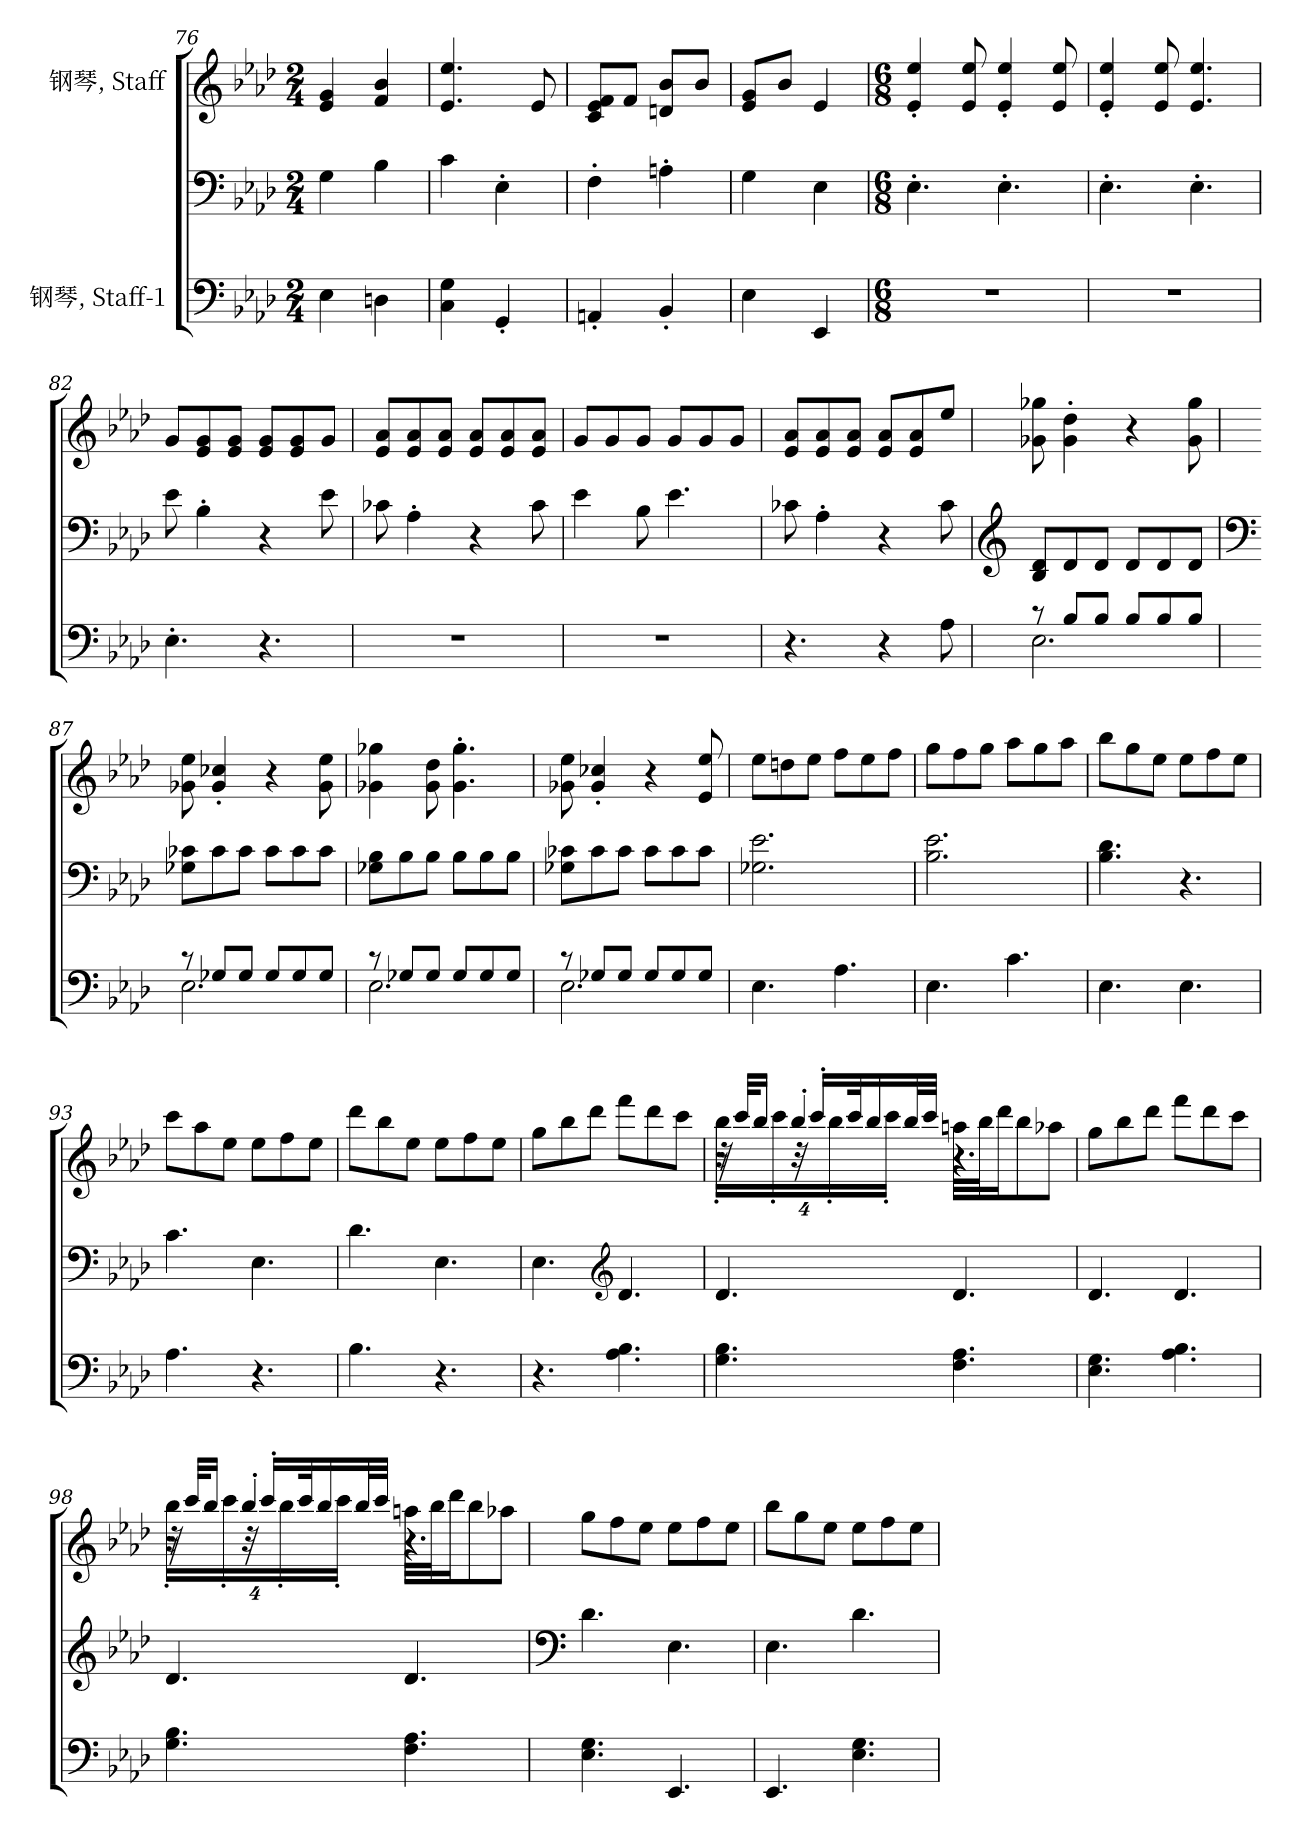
**kern	**kern	**kern
*part2	*part2	*part1
*staff3	*staff2	*staff1
*I"钢琴, Staff-1	*	*I"钢琴, Staff
*clefF4	*clefF4	*clefG2
*k[b-e-a-d-]	*k[b-e-a-d-]	*k[b-e-a-d-]
*M2/4	*M2/4	*M2/4
=76	=76	=76
4E-\	4G\	4e-/ 4g/
4Dn\	4B-\	4f/ 4b-/
=77	=77	=77
4C\ 4G\	4c\	4.e-/ 4.ee-/
4GG'/	4E-'\	.
.	.	8e-/
=78	=78	=78
4AAn'/	4F'\	8c/ 8e-/ 8f/L
.	.	8f/J
4BB-'/	4An'\	8dn/ 8b-/L
.	.	8b-/J
!!LO:PB:g=z
=79	=79	=79
4E-\	4G\	8e-/ 8g/L
.	.	8b-/J
4EE-/	4E-\	4e-/
=80	=80	=80
*M6/8	*M6/8	*M6/8
*	*	*MM180
2.r	4.E-'\	4e-/' 4ee-/'
.	.	8e-/ 8ee-/
.	4.E-'\	4e-/' 4ee-/'
.	.	8e-/ 8ee-/
=81	=81	=81
2.r	4.E-'\	4e-/' 4ee-/'
.	.	8e-/ 8ee-/
.	4.E-'\	4.e-/ 4.ee-/
=82	=82	=82
4.E-'\	8e-\	8g/L
.	4B-'\	8e-/ 8g/
.	.	8e-/ 8g/J
4.r	4r	8e-/ 8g/L
.	.	8e-/ 8g/
.	8e-\	8g/J
=83	=83	=83
2.r	8c-X\	8e-/ 8a-/L
.	4A-'\	8e-/ 8a-/
.	.	8e-/ 8a-/J
.	4r	8e-/ 8a-/L
.	.	8e-/ 8a-/
.	8c-\	8e-/ 8a-/J
=84	=84	=84
2.r	4e-\	8g/L
.	.	8g/
.	8B-\	8g/J
.	4.e-\	8g/L
.	.	8g/
.	.	8g/J
!!LO:LB:g=z
=85	=85	=85
4.r	8c-X\	8e-/ 8a-/L
.	4A-'\	8e-/ 8a-/
.	.	8e-/ 8a-/J
4r	4r	8e-/ 8a-/L
.	.	8e-/ 8a-/
8A-\	8c-\	8ee-/J
=86	=86	=86
*	*clefG2	*
*^	*	*
8r	2.E-\	8B-/ 8d-/L	8g-X\ 8gg-X\
8B-/L	.	8d-/	4g-\' 4dd-\'
8B-/J	.	8d-/J	.
8B-/L	.	8d-/L	4r
8B-/	.	8d-/	.
8B-/J	.	8d-/J	8g-\ 8gg-\
=87	=87	=87	=87
*	*	*clefF4	*
8r	2.E-\	8G-X\ 8c-X\L	8g-X\ 8ee-\
8G-X/L	.	8c-\	4g-/' 4cc-X/'
8G-/J	.	8c-\J	.
8G-/L	.	8c-\L	4r
8G-/	.	8c-\	.
8G-/J	.	8c-\J	8g-\ 8ee-\
=88	=88	=88	=88
8r	2.E-\	8G-X\ 8B-\L	4g-X\ 4gg-X\
8G-X/L	.	8B-\	.
8G-/J	.	8B-\J	8g-\ 8dd-\
8G-/L	.	8B-\L	4.g-\' 4.gg-\'
8G-/	.	8B-\	.
8G-/J	.	8B-\J	.
!!LO:LB:g=z
=89	=89	=89	=89
8r	2.E-\	8G-X\ 8c-X\L	8g-X\ 8ee-\
8G-X/L	.	8c-\	4g-/' 4cc-X/'
8G-/J	.	8c-\J	.
8G-/L	.	8c-\L	4r
8G-/	.	8c-\	.
8G-/J	.	8c-\J	8e-/ 8ee-/
*v	*v	*	*
=90	=90	=90
4.E-\	2.G-X\ 2.e-\	8ee-\L
.	.	8ddn\
.	.	8ee-\J
4.A-\	.	8ff\L
.	.	8ee-\
.	.	8ff\J
=91	=91	=91
4.E-\	2.B-\ 2.e-\	8gg\L
.	.	8ff\
.	.	8gg\J
4.c\	.	8aa-\L
.	.	8gg\
.	.	8aa-\J
=92	=92	=92
4.E-\	4.B-\ 4.d-\	8bb-\L
.	.	8gg\
.	.	8ee-\J
4.E-\	4.r	8ee-\L
.	.	8ff\
.	.	8ee-\J
=93	=93	=93
4.A-\	4.c\	8ccc\L
.	.	8aa-\
.	.	8ee-\J
4.r	4.E-\	8ee-\L
.	.	8ff\
.	.	8ee-\J
!!LO:LB:g=z
=94	=94	=94
4.B-\	4.d-\	8ddd-\L
.	.	8bb-\
.	.	8ee-\J
4.r	4.E-\	8ee-\L
.	.	8ff\
.	.	8ee-\J
=95	=95	=95
4.r	4.E-\	8gg\L
.	.	8bb-\
.	.	8ddd-\J
*	*clefG2	*
4.A-\ 4.B-\	4.d-/	8fff\L
.	.	8ddd-\
.	.	8ccc\J
=96	=96	=96
*	*	*^
*	*	*	*Xbrackettup
*	*	*	*^
4.G\ 4.B-\	4.d-/	32r	32%3bb-'\L	8r
.	.	32ccc/KLL	.	.
.	.	16bb-/JJ	.	.
.	.	.	32%3ccc'\	.
.	.	32r	.	4bb-'/
.	.	16ccc'/LL	.	.
.	.	.	32%3bb-'\	.
.	.	32ccc/K	.	.
.	.	16bb-/	.	.
.	.	.	32%3ccc'\J	.
.	.	32bb-/L	.	.
.	.	32ccc/JJJ	.	.
4.F\ 4.A-\	4.d-/	4.r	32aan\LLL	4.r
.	.	.	32bb-\J	.
.	.	.	16ddd-\J	.
.	.	.	8bb-\	.
.	.	.	8aa-X\J	.
*	*	*v	*v	*v
!!LO:PB:g=z
=97	=97	=97
4.E-\ 4.G\	4.d-/	8gg\L
.	.	8bb-\
.	.	8ddd-\J
4.A-\ 4.B-\	4.d-/	8fff\L
.	.	8ddd-\
.	.	8ccc\J
=98	=98	=98
*	*	*^
*	*	*	*^
4.G\ 4.B-\	4.d-/	32r	32%3bb-'\L	8r
.	.	32ccc/KLL	.	.
.	.	16bb-/JJ	.	.
.	.	.	32%3ccc'\	.
.	.	32r	.	4bb-'/
.	.	16ccc'/LL	.	.
.	.	.	32%3bb-'\	.
.	.	32ccc/K	.	.
.	.	16bb-/	.	.
.	.	.	32%3ccc'\J	.
.	.	32bb-/L	.	.
.	.	32ccc/JJJ	.	.
4.F\ 4.A-\	4.d-/	4.r	32aan\LLL	4.r
.	.	.	32bb-\J	.
.	.	.	16ddd-\J	.
.	.	.	8bb-\	.
.	.	.	8aa-X\J	.
*	*	*v	*v	*v
=99	=99	=99
*	*clefF4	*
4.E-\ 4.G\	4.d-\	8gg\L
.	.	8ff\
.	.	8ee-\J
4.EE-/	4.E-\	8ee-\L
.	.	8ff\
.	.	8ee-\J
!!LO:LB:g=z
=100	=100	=100
4.EE-/	4.E-\	8bb-\L
.	.	8gg\
.	.	8ee-\J
4.E-\ 4.G\	4.d-\	8ee-\L
.	.	8ff\
.	.	8ee-\J
=	=	=
*-	*-	*-
